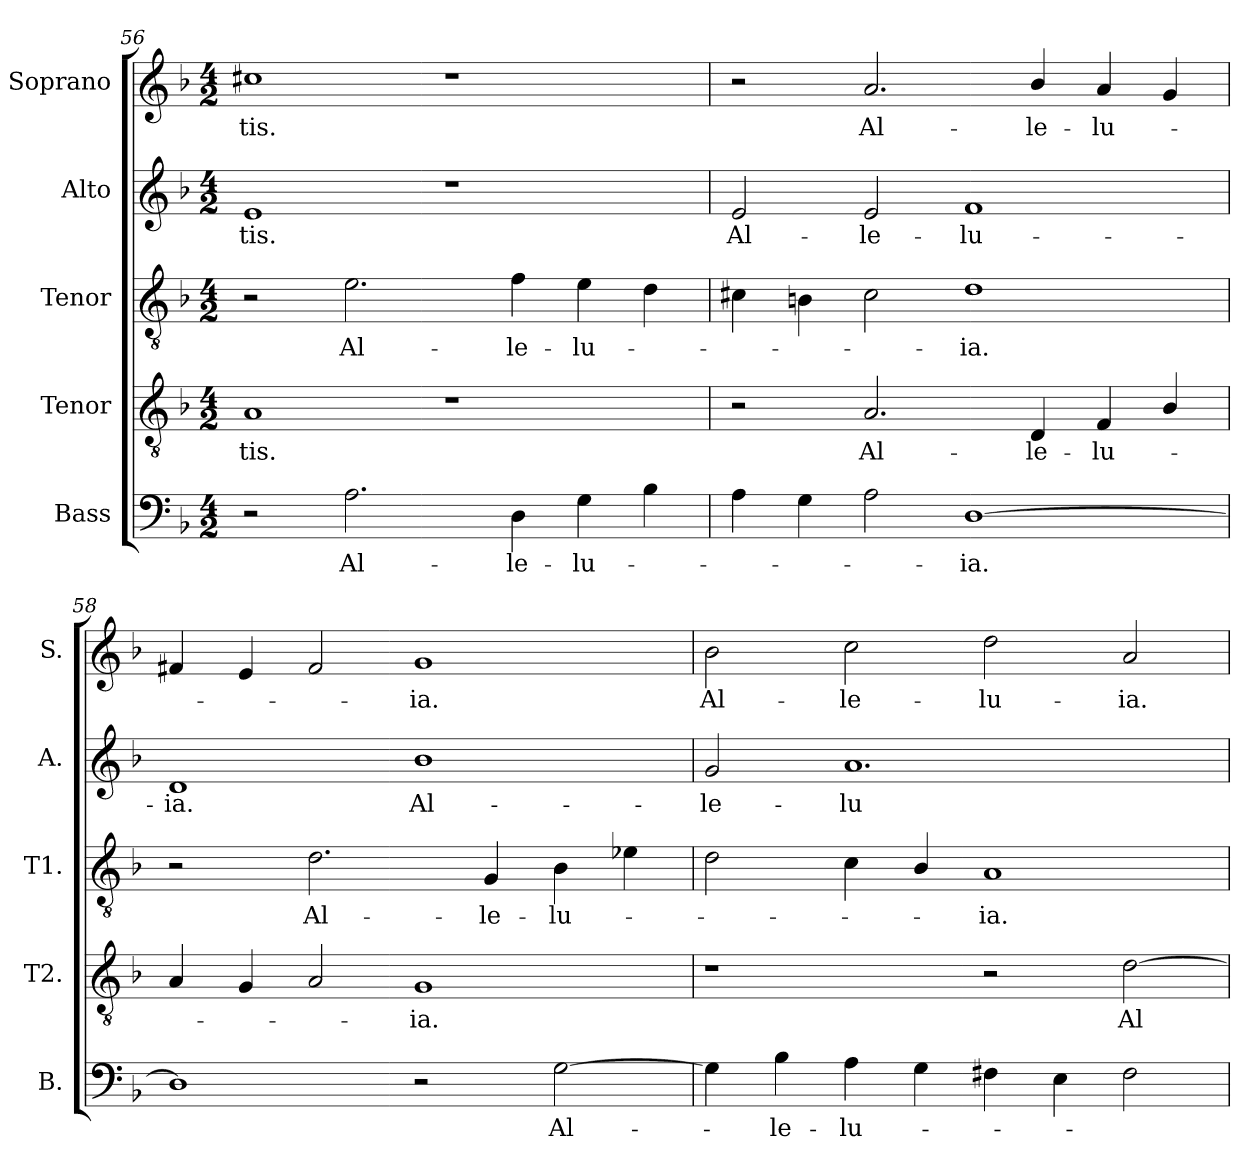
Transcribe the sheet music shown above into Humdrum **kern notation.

**kern	**text	**kern	**text	**kern	**text	**kern	**text	**kern	**text
*part5	*part5	*part4	*part4	*part3	*part3	*part2	*part2	*part1	*part1
*staff5	*staff5	*staff4	*staff4	*staff3	*staff3	*staff2	*staff2	*staff1	*staff1
*I"Bass	*	*I"Tenor	*	*I"Tenor	*	*I"Alto	*	*I"Soprano	*
*I'B.	*	*I'T2.	*	*I'T1.	*	*I'A.	*	*I'S.	*
*clefF4	*	*clefGv2	*	*clefGv2	*	*clefG2	*	*clefG2	*
*	*	*ITrd7c12	*	*ITrd7c12	*	*	*	*	*
*k[b-]	*	*k[b-]	*	*k[b-]	*	*k[b-]	*	*k[b-]	*
*F:	*	*F:	*	*F:	*	*F:	*	*F:	*
*M4/2	*	*M4/2	*	*M4/2	*	*M4/2	*	*M4/2	*
=56	=56	=56	=56	=56	=56	=56	=56	=56	=56
!	!	!	!LO:LY:b:color=#000000	!	!	!	!	!	!
!	!	!	!	!	!	!	!LO:LY:b:color=#000000	!	!
!	!	!	!	!	!	!	!	!	!LO:LY:b:color=#000000
2r	.	1AAi	-tis.	2r	.	1ei	-tis.	1cc#Xi	-tis.
!	!LO:LY:b:color=#000000	!	!	!	!	!	!	!	!
!	!	!	!	!	!LO:LY:b:color=#000000	!	!	!	!
2.Ai\	Al-	.	.	2.Ei\	Al-	.	.	.	.
.	.	1r	.	.	.	1r	.	1r	.
!	!LO:LY:b:color=#000000	!	!	!	!	!	!	!	!
!	!	!	!	!	!LO:LY:b:color=#000000	!	!	!	!
4Di\	-le-	.	.	4Fi\	-le-	.	.	.	.
!	!LO:LY:b:color=#000000	!	!	!	!	!	!	!	!
!	!	!	!	!	!LO:LY:b:color=#000000	!	!	!	!
4Gi\	-lu-	.	.	4Ei\	-lu-	.	.	.	.
4B-i\	.	.	.	4Di\	.	.	.	.	.
!!LO:PB:g=z
=57	=57	=57	=57	=57	=57	=57	=57	=57	=57
!	!	!	!	!	!	!	!LO:LY:b:color=#000000	!	!
4Ai\	.	2r	.	4C#Xi\	.	2ei/	Al-	2r	.
4Gi\	.	.	.	4BBni\	.	.	.	.	.
!	!	!	!LO:LY:b:color=#000000	!	!	!	!	!	!
!	!	!	!	!	!	!	!LO:LY:b:color=#000000	!	!
!	!	!	!	!	!	!	!	!	!LO:LY:b:color=#000000
2Ai\	.	2.AAi/	Al-	2C#i\	.	2ei/	-le-	2.ai/	Al-
!	!LO:LY:b:color=#000000	!	!	!	!	!	!	!	!
!	!	!	!	!	!LO:LY:b:color=#000000	!	!	!	!
!	!	!	!	!	!	!	!LO:LY:b:color=#000000	!	!
[1Di	-ia.	.	.	1Di	-ia.	1fi	-lu-	.	.
!	!	!	!LO:LY:b:color=#000000	!	!	!	!	!	!
!	!	!	!	!	!	!	!	!	!LO:LY:b:color=#000000
.	.	4DDi/	-le-	.	.	.	.	4b-i/	-le-
!	!	!	!LO:LY:b:color=#000000	!	!	!	!	!	!
!	!	!	!	!	!	!	!	!	!LO:LY:b:color=#000000
.	.	4FFi/	-lu-	.	.	.	.	4ai/	-lu-
.	.	4BB-i/	.	.	.	.	.	4gi/	.
=58	=58	=58	=58	=58	=58	=58	=58	=58	=58
!	!	!	!	!	!	!	!LO:LY:b:color=#000000	!	!
1Di]	.	4AAi/	.	2r	.	1di	-ia.	4f#Xi/	.
.	.	4GGi/	.	.	.	.	.	4ei/	.
!	!	!	!	!	!LO:LY:b:color=#000000	!	!	!	!
.	.	2AAi/	.	2.Di\	Al-	.	.	2f#i/	.
!	!	!	!LO:LY:b:color=#000000	!	!	!	!	!	!
!	!	!	!	!	!	!	!LO:LY:b:color=#000000	!	!
!	!	!	!	!	!	!	!	!	!LO:LY:b:color=#000000
2r	.	1GGi	-ia.	.	.	1b-i	Al-	1gi	-ia.
!	!	!	!	!	!LO:LY:b:color=#000000	!	!	!	!
.	.	.	.	4GGi/	-le-	.	.	.	.
!	!LO:LY:b:color=#000000	!	!	!	!	!	!	!	!
!	!	!	!	!	!LO:LY:b:color=#000000	!	!	!	!
[2Gi\	Al-	.	.	4BB-i\	-lu-	.	.	.	.
.	.	.	.	4E-Xi\	.	.	.	.	.
=59	=59	=59	=59	=59	=59	=59	=59	=59	=59
!	!	!	!	!	!	!	!LO:LY:b:color=#000000	!	!
!	!	!	!	!	!	!	!	!	!LO:LY:b:color=#000000
4Gi\]	.	1r	.	2Di\	.	2gi/	-le-	2b-i\	Al-
!	!LO:LY:b:color=#000000	!	!	!	!	!	!	!	!
4B-i\	-le-	.	.	.	.	.	.	.	.
!	!LO:LY:b:color=#000000	!	!	!	!	!	!	!	!
!	!	!	!	!	!	!	!LO:LY:b:color=#000000	!	!
!	!	!	!	!	!	!	!	!	!LO:LY:b:color=#000000
4Ai\	-lu-	.	.	4Ci\	.	1.ai	-lu-	2cci\	-le-
4Gi\	.	.	.	4BB-i/	.	.	.	.	.
!	!	!	!	!	!LO:LY:b:color=#000000	!	!	!	!
!	!	!	!	!	!	!	!	!	!LO:LY:b:color=#000000
4F#Xi\	.	2r	.	1AAi	-ia.	.	.	2ddi\	-lu-
4Ei\	.	.	.	.	.	.	.	.	.
!	!	!	!LO:LY:b:color=#000000	!	!	!	!	!	!
!	!	!	!	!	!	!	!	!	!LO:LY:b:color=#000000
2F#i\	.	[2Di\	Al-	.	.	.	.	2ai/	-ia.
=	=	=	=	=	=	=	=	=	=
*-	*-	*-	*-	*-	*-	*-	*-	*-	*-
